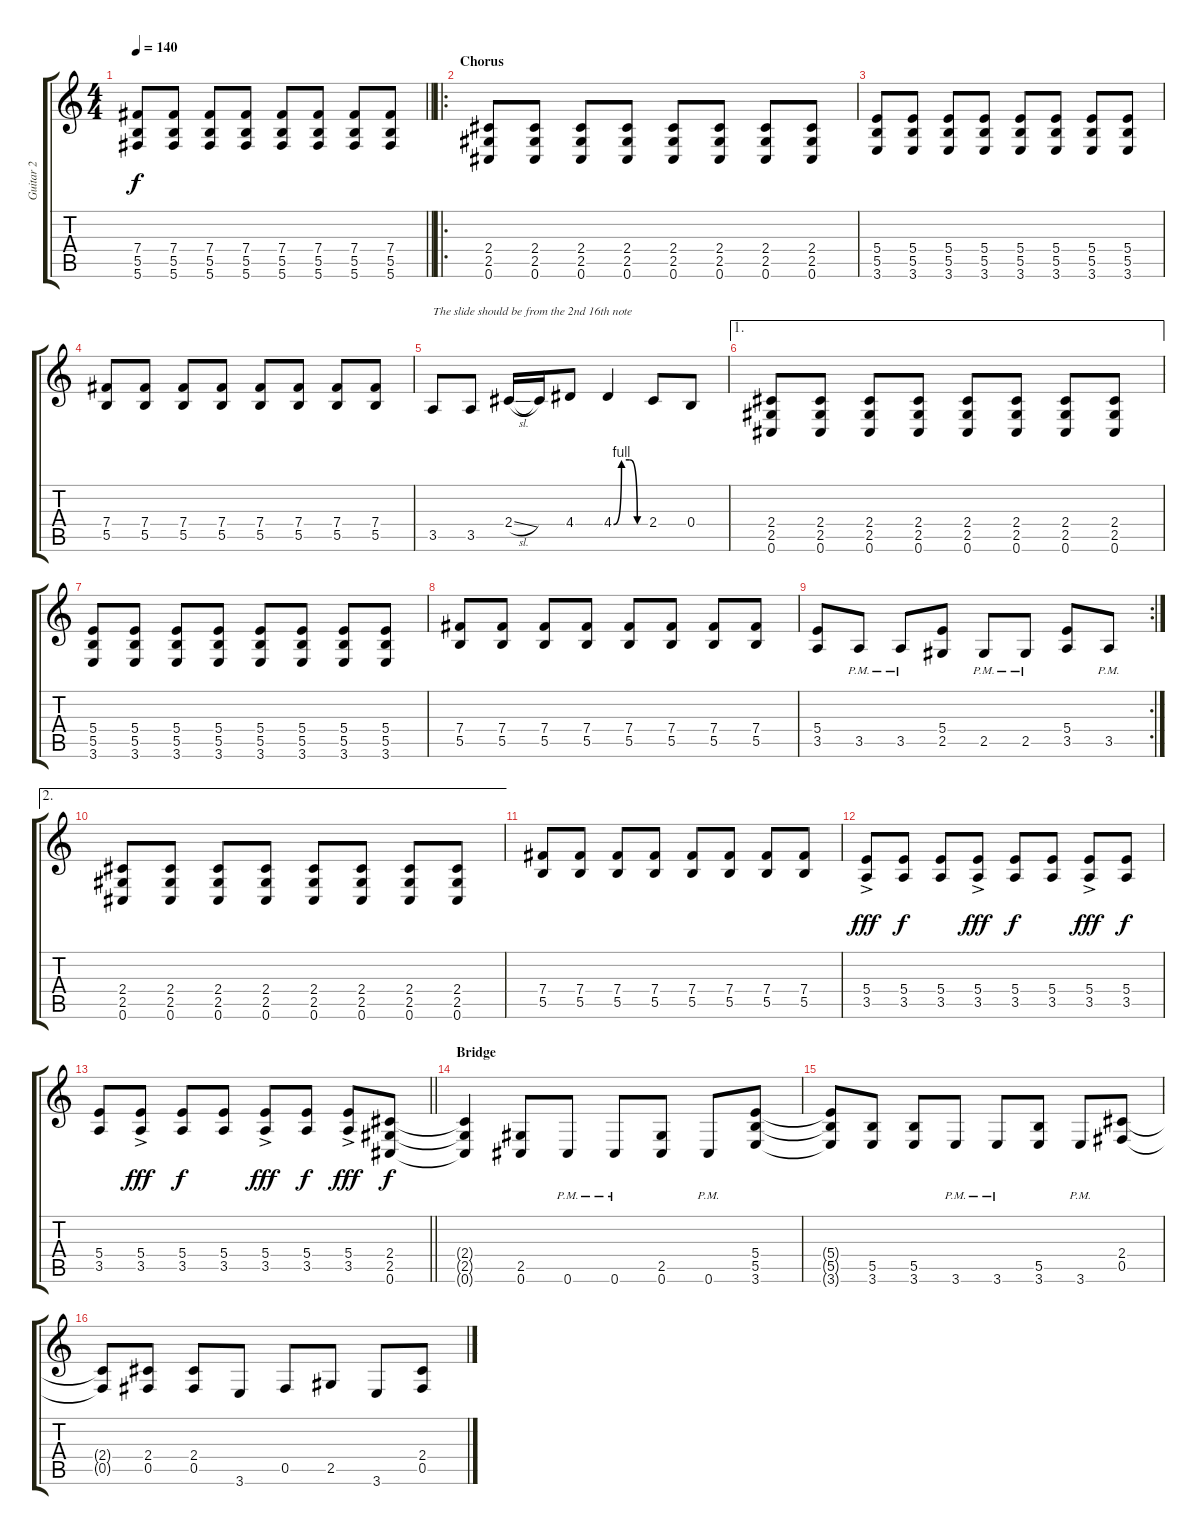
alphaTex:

\track ("Guitar 2" "Guitar 2") {instrument overdrivenguitar}
\staff {score tabs}
\tuning (Db4 Ab3 E3 B2 Gb2 Db2) {hide}
\ts (4 4)
\tempo 140
\clef g2
\barLineRight lightlight
\ks c
(7.4 5.5 5.6).8{dy f} (7.4 5.5 5.6).8 (7.4 5.5 5.6).8 (7.4 5.5 5.6).8 (7.4 5.5 5.6).8 (7.4 5.5 5.6).8 (7.4 5.5 5.6).8 (7.4 5.5 5.6).8 |
\ro
\section ("" "Chorus")
(2.4 2.5 0.6).8 (2.4 2.5 0.6).8 (2.4 2.5 0.6).8 (2.4 2.5 0.6).8 (2.4 2.5 0.6).8 (2.4 2.5 0.6).8 (2.4 2.5 0.6).8 (2.4 2.5 0.6).8 |
(5.4 5.5 3.6).8 (5.4 5.5 3.6).8 (5.4 5.5 3.6).8 (5.4 5.5 3.6).8 (5.4 5.5 3.6).8 (5.4 5.5 3.6).8 (5.4 5.5 3.6).8 (5.4 5.5 3.6).8 |
(7.4 5.5).8 (7.4 5.5).8 (7.4 5.5).8 (7.4 5.5).8 (7.4 5.5).8 (7.4 5.5).8 (7.4 5.5).8 (7.4 5.5).8 |
3.5.8{txt "The slide should be from the 2nd 16th note"} 3.5.8 2.4{sl}.16 2.4{t}.16 4.4.8 4.4{be (custom 0 0 15 4 30 4 45 0 60 0)}.4 2.4.8 0.4.8 |
\ae 1
(2.4 2.5 0.6).8 (2.4 2.5 0.6).8 (2.4 2.5 0.6).8 (2.4 2.5 0.6).8 (2.4 2.5 0.6).8 (2.4 2.5 0.6).8 (2.4 2.5 0.6).8 (2.4 2.5 0.6).8 |
(5.4 5.5 3.6).8 (5.4 5.5 3.6).8 (5.4 5.5 3.6).8 (5.4 5.5 3.6).8 (5.4 5.5 3.6).8 (5.4 5.5 3.6).8 (5.4 5.5 3.6).8 (5.4 5.5 3.6).8 |
(7.4 5.5).8 (7.4 5.5).8 (7.4 5.5).8 (7.4 5.5).8 (7.4 5.5).8 (7.4 5.5).8 (7.4 5.5).8 (7.4 5.5).8 |
\rc 2
(5.4 3.5).8 3.5{pm}.8 3.5{pm}.8 (5.4 2.5).8 2.5{pm}.8 2.5{pm}.8 (5.4 3.5).8 3.5{pm}.8 |
\ae 2
(2.4 2.5 0.6).8 (2.4 2.5 0.6).8 (2.4 2.5 0.6).8 (2.4 2.5 0.6).8 (2.4 2.5 0.6).8 (2.4 2.5 0.6).8 (2.4 2.5 0.6).8 (2.4 2.5 0.6).8 |
(7.4 5.5).8 (7.4 5.5).8 (7.4 5.5).8 (7.4 5.5).8 (7.4 5.5).8 (7.4 5.5).8 (7.4 5.5).8 (7.4 5.5).8 |
(5.4{ac} 3.5{ac}).8{dy fff} (5.4 3.5).8{dy f} (5.4 3.5).8 (5.4{ac} 3.5{ac}).8{dy fff} (5.4 3.5).8{dy f} (5.4 3.5).8 (5.4{ac} 3.5{ac}).8{dy fff} (5.4 3.5).8{dy f} |
\barLineRight lightlight
(5.4 3.5).8 (5.4{ac} 3.5{ac}).8{dy fff} (5.4 3.5).8{dy f} (5.4 3.5).8 (5.4{ac} 3.5{ac}).8{dy fff} (5.4 3.5).8{dy f} (5.4{ac} 3.5{ac}).8{dy fff} (2.4 2.5 0.6).8{dy f} |
\section ("" "Bridge")
(2.4{t} 2.5{t} 0.6{t}).4 (2.5 0.6).8 0.6{pm}.8 0.6{pm}.8 (2.5 0.6).8 0.6{pm}.8 (5.4 5.5 3.6).8 |
(5.4{t} 5.5{t} 3.6{t}).8 (5.5 3.6).8 (5.5 3.6).8 3.6{pm}.8 3.6{pm}.8 (5.5 3.6).8 3.6{pm}.8 (2.4 0.5).8 |
(2.4{t} 0.5{t}).8 (2.4 0.5).8 (2.4 0.5).8 3.6.8 0.5.8 2.5.8 3.6.8 (2.4 0.5).8
